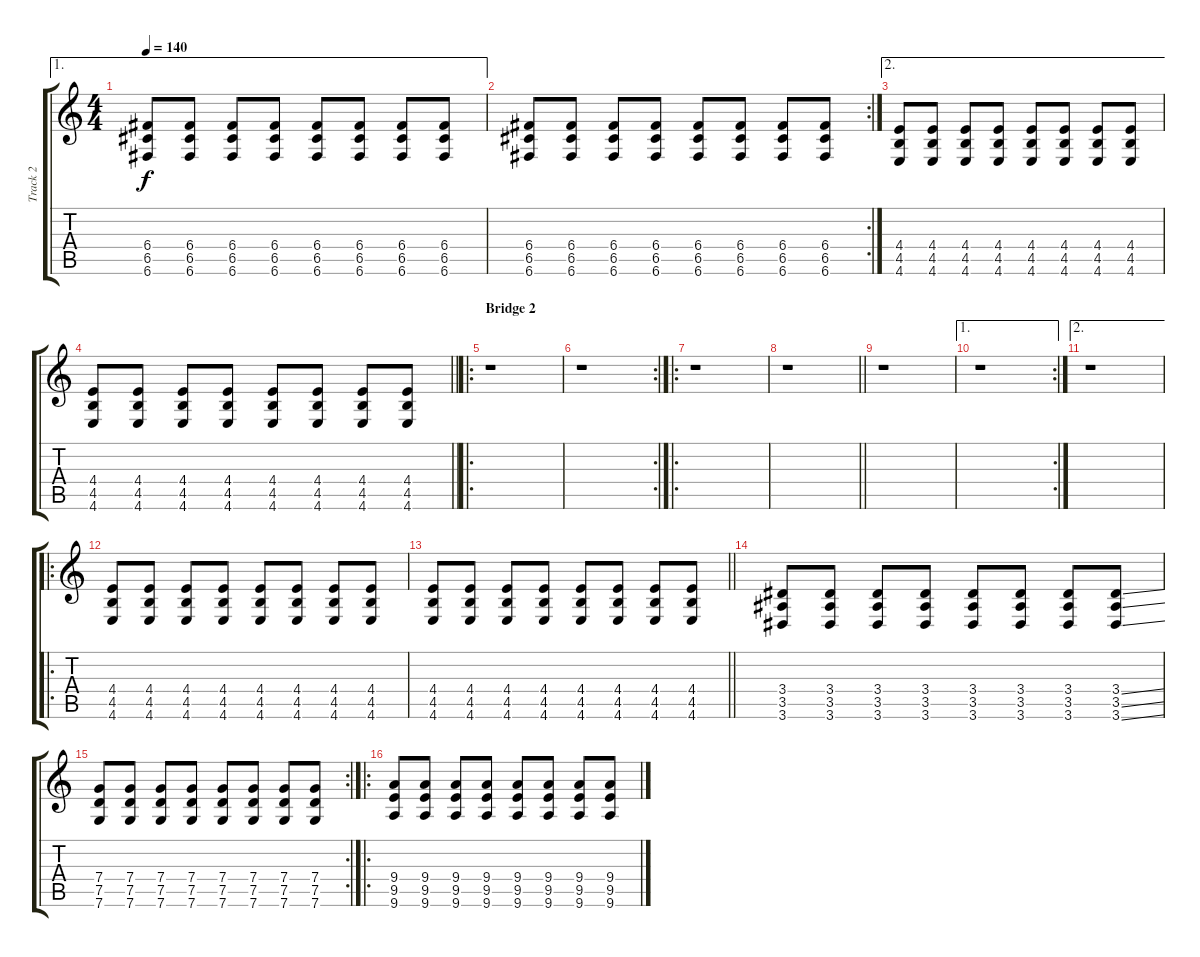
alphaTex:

\track ("Track 2" "Track 2") {instrument distortionguitar}
\staff {score tabs}
\tuning (D4 A3 F3 C3 G2 C2) {hide}
\ae 1
\ts (4 4)
\tempo 140
\clef g2
\ks c
(6.4 6.5 6.6).8{dy f} (6.4 6.5 6.6).8 (6.4 6.5 6.6).8 (6.4 6.5 6.6).8 (6.4 6.5 6.6).8 (6.4 6.5 6.6).8 (6.4 6.5 6.6).8 (6.4 6.5 6.6).8 |
\rc 2
(6.4 6.5 6.6).8 (6.4 6.5 6.6).8 (6.4 6.5 6.6).8 (6.4 6.5 6.6).8 (6.4 6.5 6.6).8 (6.4 6.5 6.6).8 (6.4 6.5 6.6).8 (6.4 6.5 6.6).8 |
\ae 2
(4.4 4.5 4.6).8 (4.4 4.5 4.6).8 (4.4 4.5 4.6).8 (4.4 4.5 4.6).8 (4.4 4.5 4.6).8 (4.4 4.5 4.6).8 (4.4 4.5 4.6).8 (4.4 4.5 4.6).8 |
\barLineRight lightlight
(4.4 4.5 4.6).8 (4.4 4.5 4.6).8 (4.4 4.5 4.6).8 (4.4 4.5 4.6).8 (4.4 4.5 4.6).8 (4.4 4.5 4.6).8 (4.4 4.5 4.6).8 (4.4 4.5 4.6).8 |
\ro
\section ("" "Bridge 2")
r.1 |
\rc 2
r.1 |
\ro
r.1 |
\barLineRight lightlight
r.1 |
r.1 |
\ae 1
\rc 2
r.1 |
\ae 2
r.1 |
\ro
(4.4 4.5 4.6).8 (4.4 4.5 4.6).8 (4.4 4.5 4.6).8 (4.4 4.5 4.6).8 (4.4 4.5 4.6).8 (4.4 4.5 4.6).8 (4.4 4.5 4.6).8 (4.4 4.5 4.6).8 |
\barLineRight lightlight
(4.4 4.5 4.6).8 (4.4 4.5 4.6).8 (4.4 4.5 4.6).8 (4.4 4.5 4.6).8 (4.4 4.5 4.6).8 (4.4 4.5 4.6).8 (4.4 4.5 4.6).8 (4.4 4.5 4.6).8 |
(3.4 3.5 3.6).8 (3.4 3.5 3.6).8 (3.4 3.5 3.6).8 (3.4 3.5 3.6).8 (3.4 3.5 3.6).8 (3.4 3.5 3.6).8 (3.4 3.5 3.6).8 (3.4{ss} 3.5{ss} 3.6{ss}).8 |
\rc 2
(7.4 7.5 7.6).8 (7.4 7.5 7.6).8 (7.4 7.5 7.6).8 (7.4 7.5 7.6).8 (7.4 7.5 7.6).8 (7.4 7.5 7.6).8 (7.4 7.5 7.6).8 (7.4 7.5 7.6).8 |
\ro
(9.4 9.5 9.6).8 (9.4 9.5 9.6).8 (9.4 9.5 9.6).8 (9.4 9.5 9.6).8 (9.4 9.5 9.6).8 (9.4 9.5 9.6).8 (9.4 9.5 9.6).8 (9.4 9.5 9.6).8
